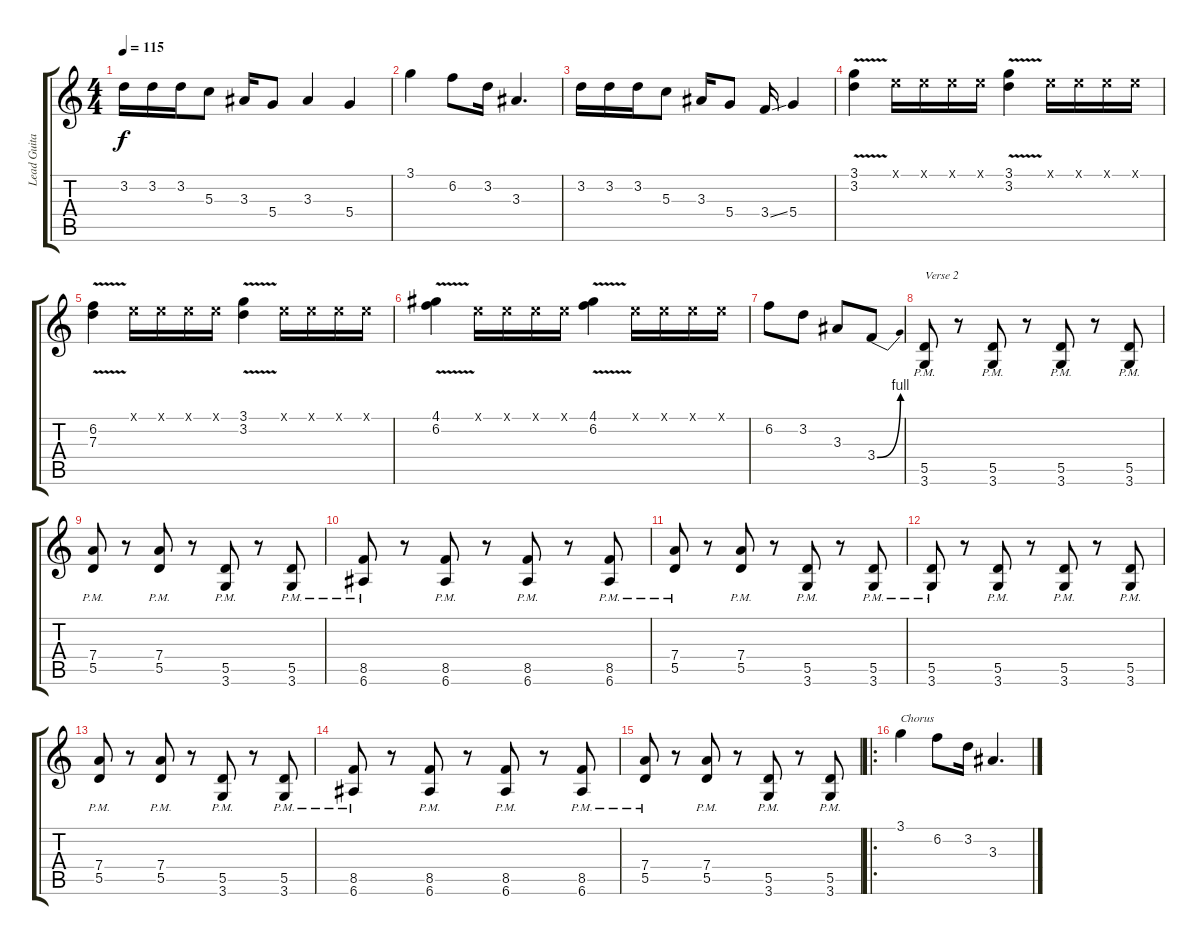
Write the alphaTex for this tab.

\track ("Lead Guitar" "Lead Guita") {instrument distortionguitar}
\staff {score tabs}
\tuning (E4 B3 G3 D3 A2 E2) {hide}
\ts (4 4)
\tempo 115
\clef g2
\ks c
3.2.16{dy f} 3.2.16 3.2.16 5.3.8 3.3.16 5.4.8 3.3.4 5.4.4 |
3.1.4 6.2.8 3.2.16 3.3.4{d} |
3.2.16 3.2.16 3.2.16 5.3.8 3.3.16 5.4.8 3.4{ss}.16 5.4.4 |
(3.1{v} 3.2).4 0.1{x}.16 0.1{x}.16 0.1{x}.16 0.1{x}.16 (3.1{v} 3.2).4 0.1{x}.16 0.1{x}.16 0.1{x}.16 0.1{x}.16 |
(6.2{v} 7.3).4 0.1{x}.16 0.1{x}.16 0.1{x}.16 0.1{x}.16 (3.1{v} 3.2).4 0.1{x}.16 0.1{x}.16 0.1{x}.16 0.1{x}.16 |
(4.1 6.2{v}).4 0.1{x}.16 0.1{x}.16 0.1{x}.16 0.1{x}.16 (4.1{v} 6.2).4 0.1{x}.16 0.1{x}.16 0.1{x}.16 0.1{x}.16 |
6.2.8 3.2.8 3.3.8 3.4{be (bend 0 0 60 4)}.8 |
(5.5{pm} 3.6{pm}).8{txt "Verse 2"} r.8 (5.5{pm} 3.6{pm}).8 r.8 (5.5{pm} 3.6{pm}).8 r.8 (5.5{pm} 3.6{pm}).8 |
(7.4{pm} 5.5{pm}).8 r.8 (7.4{pm} 5.5{pm}).8 r.8 (5.5{pm} 3.6{pm}).8 r.8 (5.5{pm} 3.6{pm}).8 |
(8.5{pm} 6.6{pm}).8 r.8 (8.5{pm} 6.6{pm}).8 r.8 (8.5{pm} 6.6{pm}).8 r.8 (8.5{pm} 6.6{pm}).8 |
(7.4{pm} 5.5{pm}).8 r.8 (7.4{pm} 5.5{pm}).8 r.8 (5.5{pm} 3.6{pm}).8 r.8 (5.5{pm} 3.6{pm}).8 |
(5.5{pm} 3.6{pm}).8 r.8 (5.5{pm} 3.6{pm}).8 r.8 (5.5{pm} 3.6{pm}).8 r.8 (5.5{pm} 3.6{pm}).8 |
(7.4{pm} 5.5{pm}).8 r.8 (7.4{pm} 5.5{pm}).8 r.8 (5.5{pm} 3.6{pm}).8 r.8 (5.5{pm} 3.6{pm}).8 |
(8.5{pm} 6.6{pm}).8 r.8 (8.5{pm} 6.6{pm}).8 r.8 (8.5{pm} 6.6{pm}).8 r.8 (8.5{pm} 6.6{pm}).8 |
(7.4{pm} 5.5{pm}).8 r.8 (7.4{pm} 5.5{pm}).8 r.8 (5.5{pm} 3.6{pm}).8 r.8 (5.5{pm} 3.6{pm}).8 |
\ro
3.1.4{txt "Chorus"} 6.2.8 3.2.16 3.3.4{d}
